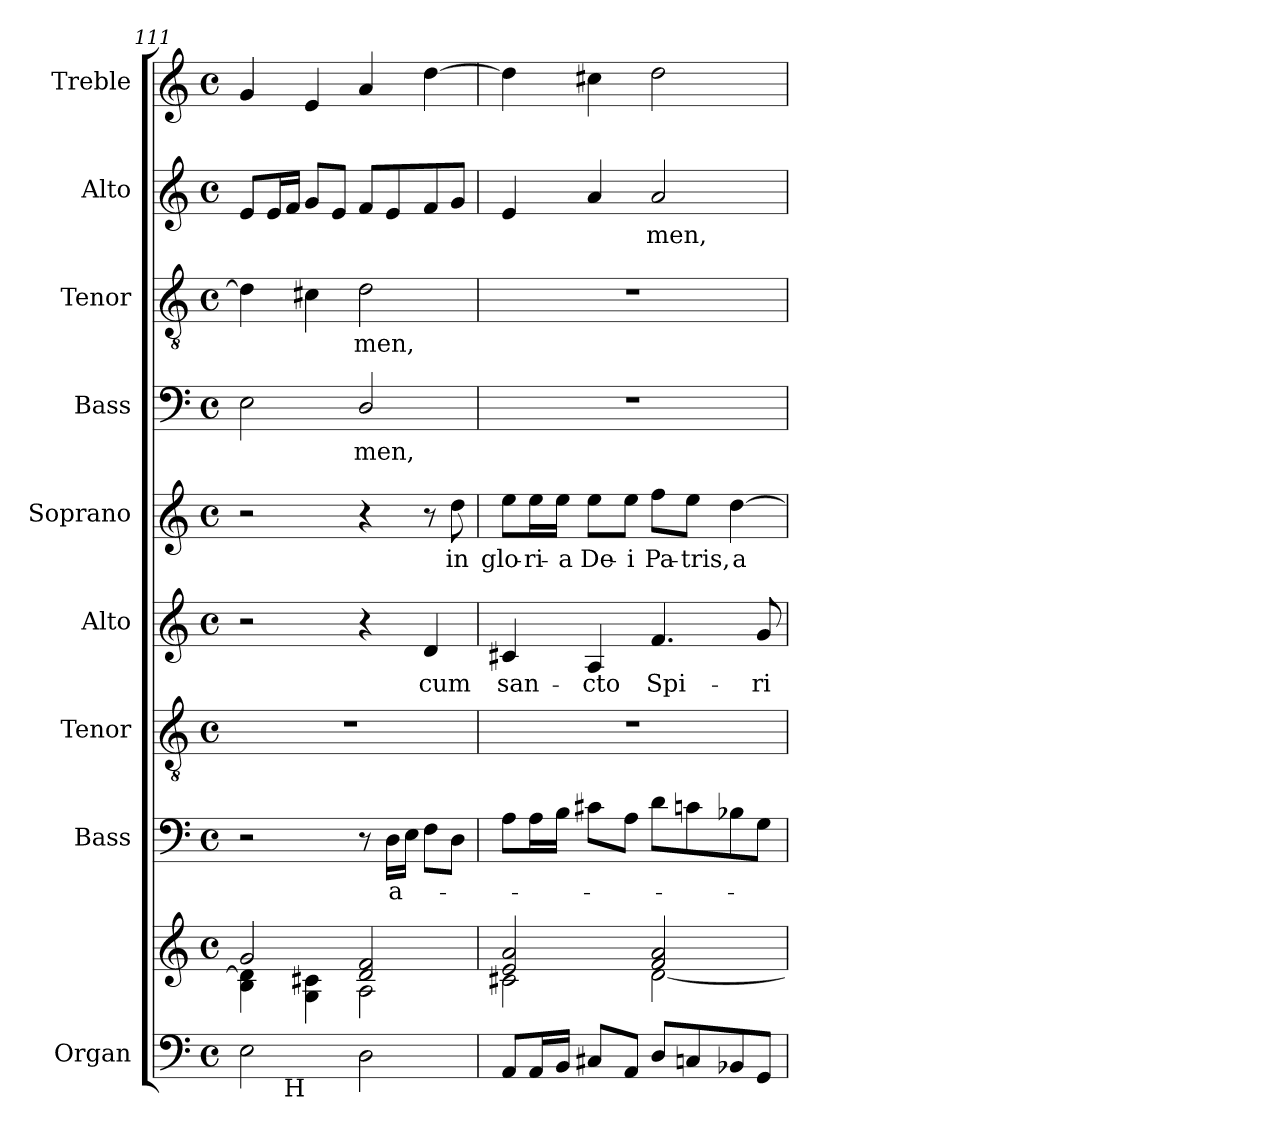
**kern	**kern	**kern	**text	**kern	**kern	**text	**kern	**text	**kern	**text	**kern	**text	**kern	**text	**kern
*part9	*part9	*part8	*part8	*part7	*part6	*part6	*part5	*part5	*part4	*part4	*part3	*part3	*part2	*part2	*part1
*staff10	*staff9	*staff8	*staff8	*staff7	*staff6	*staff6	*staff5	*staff5	*staff4	*staff4	*staff3	*staff3	*staff2	*staff2	*staff1
*I"Organ	*	*I"Bass	*	*I"Tenor	*I"Alto	*	*I"Soprano	*	*I"Bass	*	*I"Tenor	*	*I"Alto	*	*I"Treble
*I'Org.	*	*I'B.	*	*I'T.	*I'A.	*	*I'S.	*	*I'B.	*	*I'T.	*	*I'A.	*	*I'Tr.
*clefF4	*clefG2	*clefF4	*	*clefGv2	*clefG2	*	*clefG2	*	*clefF4	*	*clefGv2	*	*clefG2	*	*clefG2
*	*	*	*	*ITrd7c12	*	*	*	*	*	*	*ITrd7c12	*	*	*	*
*k[]	*k[]	*k[]	*	*k[]	*k[]	*	*k[]	*	*k[]	*	*k[]	*	*k[]	*	*k[]
*C:	*C:	*C:	*	*C:	*C:	*	*C:	*	*C:	*	*C:	*	*C:	*	*C:
*M4/4	*M4/4	*M4/4	*	*M4/4	*M4/4	*	*M4/4	*	*M4/4	*	*M4/4	*	*M4/4	*	*M4/4
*met(c)	*met(c)	*met(c)	*	*met(c)	*met(c)	*	*met(c)	*	*met(c)	*	*met(c)	*	*met(c)	*	*met(c)
=111	=111	=111	=111	=111	=111	=111	=111	=111	=111	=111	=111	=111	=111	=111	=111
*	*^	*	*	*	*	*	*	*	*	*	*	*	*	*	*
!LO:TX:b:rj:t=7	!	!	!	!	!	!	!	!	!	!	!	!	!	!	!	!
*^	*	*	*	*	*	*	*	*	*	*	*	*	*	*	*	*
2Ei\	4ryy	2gi/	4Bi\ 4di]	2r	.	1r	2r	.	2r	.	2Ei\	.	4Di\]	.	8ei/L	.	4gi/
.	.	.	.	.	.	.	.	.	.	.	.	.	.	.	16ei/L	.	.
.	.	.	.	.	.	.	.	.	.	.	.	.	.	.	16fi/JJ	.	.
!	!LO:TX:b:rj:t=H	!	!	!	!	!	!	!	!	!	!	!	!	!	!	!	!
.	2.ryy	.	4Gi\ 4c#Xi	.	.	.	.	.	.	.	.	.	4C#Xi\	.	8gi/L	.	4ei/
.	.	.	.	.	.	.	.	.	.	.	.	.	.	.	8ei/J	.	.
!	!	!	!	!	!	!	!	!	!	!	!	!LO:LY:b:color=#000000	!	!	!	!	!
!	!	!	!	!	!	!	!	!	!	!	!	!	!	!LO:LY:b:color=#000000	!	!	!
2Di\	.	2di/ 2fi	2Ai\	8r	.	.	4r	.	4r	.	2Di/	-men,	2Di\	-men,	8fi/L	.	4ai/
!	!	!	!	!	!LO:LY:b:color=#000000	!	!	!	!	!	!	!	!	!	!	!	!
.	.	.	.	16Di\LL	a-	.	.	.	.	.	.	.	.	.	8ei/	.	.
.	.	.	.	16Ei\JJ	.	.	.	.	.	.	.	.	.	.	.	.	.
!	!	!	!	!	!	!	!	!LO:LY:b:color=#000000	!	!	!	!	!	!	!	!	!
.	.	.	.	8Fi\L	.	.	4di/	cum	8r	.	.	.	.	.	8fi/	.	[4ddi\
!	!	!	!	!	!	!	!	!	!	!LO:LY:b:color=#000000	!	!	!	!	!	!	!
.	.	.	.	8Di\J	.	.	.	.	8ddi\	in	.	.	.	.	8gi/J	.	.
*v	*v	*	*	*	*	*	*	*	*	*	*	*	*	*	*	*	*
=112	=112	=112	=112	=112	=112	=112	=112	=112	=112	=112	=112	=112	=112	=112	=112	=112
*^	*	*	*	*	*	*	*	*	*	*	*	*	*	*	*	*
!	!	!	!	!	!	!	!	!LO:LY:b:color=#000000	!	!	!	!	!	!	!	!	!
*v	*v	*	*	*	*	*	*	*	*	*	*	*	*	*	*	*	*
*^	*	*	*	*	*	*	*	*	*	*	*	*	*	*	*	*
!	!	!	!	!	!	!	!	!	!	!LO:LY:b:color=#000000	!	!	!	!	!	!	!
*v	*v	*	*	*	*	*	*	*	*	*	*	*	*	*	*	*	*
8AAi/L	2ei/ 2ai	2c#Xi\	8Ai\L	.	1r	4c#Xi/	san-	8eei\L	glo-	1r	.	1r	.	4ei/	.	4ddi\]
!	!	!	!	!	!	!	!	!	!LO:LY:b:color=#000000	!	!	!	!	!	!	!
16AAi/L	.	.	16Ai\L	.	.	.	.	16eei\L	-ri-	.	.	.	.	.	.	.
!	!	!	!	!	!	!	!	!	!LO:LY:b:color=#000000	!	!	!	!	!	!	!
16BBi/JJ	.	.	16Bi\JJ	.	.	.	.	16eei\JJ	-a	.	.	.	.	.	.	.
!	!	!	!	!	!	!	!LO:LY:b:color=#000000	!	!	!	!	!	!	!	!	!
!	!	!	!	!	!	!	!	!	!LO:LY:b:color=#000000	!	!	!	!	!	!	!
8C#Xi/L	.	.	8c#Xi\L	.	.	4Ai/	-cto	8eei\L	De-	.	.	.	.	4ai/	.	4cc#Xi\
!	!	!	!	!	!	!	!	!	!LO:LY:b:color=#000000	!	!	!	!	!	!	!
8AAi/J	.	.	8Ai\J	.	.	.	.	8eei\J	-i	.	.	.	.	.	.	.
!	!	!	!	!	!	!	!LO:LY:b:color=#000000	!	!	!	!	!	!	!	!	!
!	!	!	!	!	!	!	!	!	!LO:LY:b:color=#000000	!	!	!	!	!	!	!
!	!	!	!	!	!	!	!	!	!	!	!	!	!	!	!LO:LY:b:color=#000000	!
8Di/L	2fi/ 2ai	[2di\	8di\L	.	.	4.fi/	Spi-	8ffi\L	Pa-	.	.	.	.	2ai/	-men,	2ddi\
!	!	!	!	!	!	!	!	!	!LO:LY:b:color=#000000	!	!	!	!	!	!	!
8Cni/	.	.	8cni\	.	.	.	.	8eei\J	-tris,	.	.	.	.	.	.	.
!	!	!	!	!	!	!	!	!	!LO:LY:b:color=#000000	!	!	!	!	!	!	!
8BB-Xi/	.	.	8B-Xi\	.	.	.	.	[4ddi\	a-	.	.	.	.	.	.	.
!	!	!	!	!	!	!	!LO:LY:b:color=#000000	!	!	!	!	!	!	!	!	!
8GGi/J	.	.	8Gi\J	.	.	8gi/	-ri-	.	.	.	.	.	.	.	.	.
*	*v	*v	*	*	*	*	*	*	*	*	*	*	*	*	*	*
=	=	=	=	=	=	=	=	=	=	=	=	=	=	=	=
*-	*-	*-	*-	*-	*-	*-	*-	*-	*-	*-	*-	*-	*-	*-	*-
